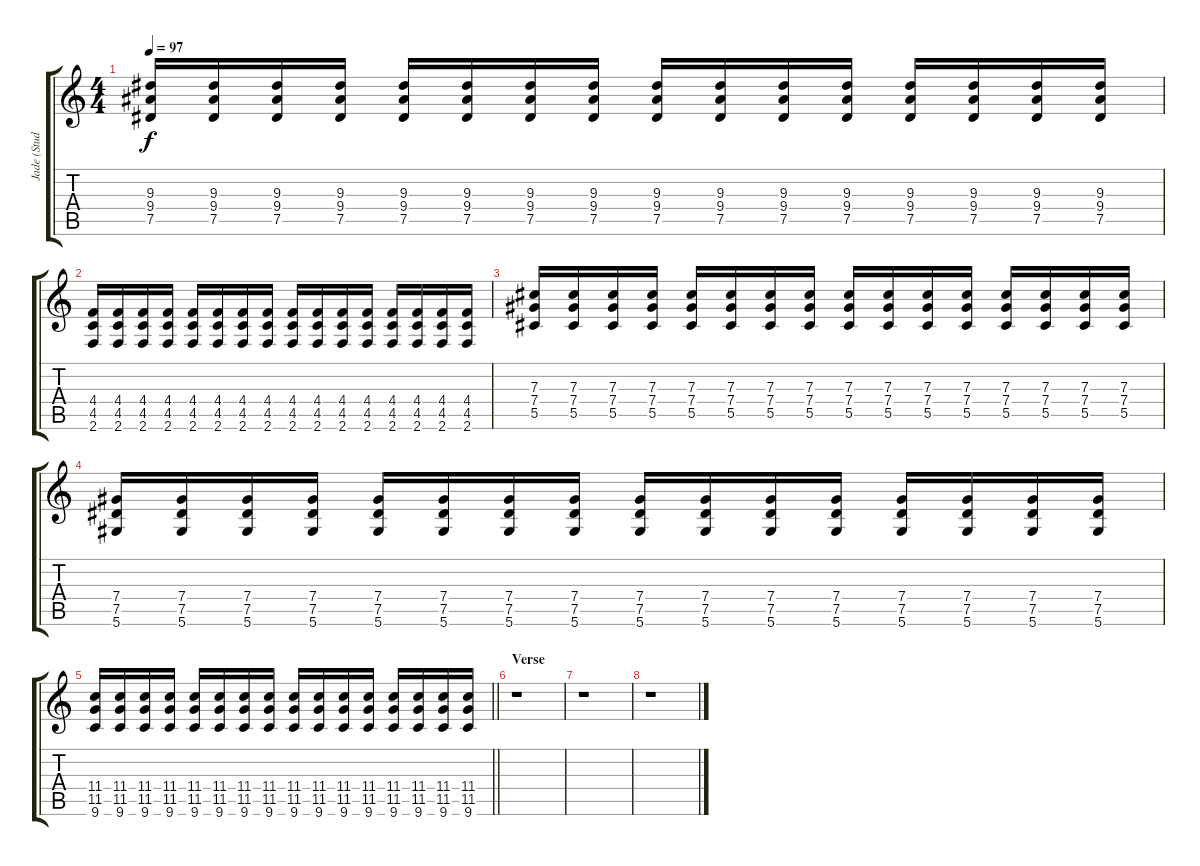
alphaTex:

\track ("Jade (Studio)" "Jade (Stud") {instrument distortionguitar}
\staff {score tabs}
\tuning (Eb4 Bb3 Gb3 Db3 Ab2 Eb2) {hide}
\ts (4 4)
\tempo 97
\clef g2
\ks c
(9.3 9.4 7.5).16{dy f} (9.3 9.4 7.5).16 (9.3 9.4 7.5).16 (9.3 9.4 7.5).16 (9.3 9.4 7.5).16 (9.3 9.4 7.5).16 (9.3 9.4 7.5).16 (9.3 9.4 7.5).16 (9.3 9.4 7.5).16 (9.3 9.4 7.5).16 (9.3 9.4 7.5).16 (9.3 9.4 7.5).16 (9.3 9.4 7.5).16 (9.3 9.4 7.5).16 (9.3 9.4 7.5).16 (9.3 9.4 7.5).16 |
(4.4 4.5 2.6).16 (4.4 4.5 2.6).16 (4.4 4.5 2.6).16 (4.4 4.5 2.6).16 (4.4 4.5 2.6).16 (4.4 4.5 2.6).16 (4.4 4.5 2.6).16 (4.4 4.5 2.6).16 (4.4 4.5 2.6).16 (4.4 4.5 2.6).16 (4.4 4.5 2.6).16 (4.4 4.5 2.6).16 (4.4 4.5 2.6).16 (4.4 4.5 2.6).16 (4.4 4.5 2.6).16 (4.4 4.5 2.6).16 |
(7.3 7.4 5.5).16 (7.3 7.4 5.5).16 (7.3 7.4 5.5).16 (7.3 7.4 5.5).16 (7.3 7.4 5.5).16 (7.3 7.4 5.5).16 (7.3 7.4 5.5).16 (7.3 7.4 5.5).16 (7.3 7.4 5.5).16 (7.3 7.4 5.5).16 (7.3 7.4 5.5).16 (7.3 7.4 5.5).16 (7.3 7.4 5.5).16 (7.3 7.4 5.5).16 (7.3 7.4 5.5).16 (7.3 7.4 5.5).16 |
(7.4 7.5 5.6).16 (7.4 7.5 5.6).16 (7.4 7.5 5.6).16 (7.4 7.5 5.6).16 (7.4 7.5 5.6).16 (7.4 7.5 5.6).16 (7.4 7.5 5.6).16 (7.4 7.5 5.6).16 (7.4 7.5 5.6).16 (7.4 7.5 5.6).16 (7.4 7.5 5.6).16 (7.4 7.5 5.6).16 (7.4 7.5 5.6).16 (7.4 7.5 5.6).16 (7.4 7.5 5.6).16 (7.4 7.5 5.6).16 |
\barLineRight lightlight
(11.4 11.5 9.6).16 (11.4 11.5 9.6).16 (11.4 11.5 9.6).16 (11.4 11.5 9.6).16 (11.4 11.5 9.6).16 (11.4 11.5 9.6).16 (11.4 11.5 9.6).16 (11.4 11.5 9.6).16 (11.4 11.5 9.6).16 (11.4 11.5 9.6).16 (11.4 11.5 9.6).16 (11.4 11.5 9.6).16 (11.4 11.5 9.6).16 (11.4 11.5 9.6).16 (11.4 11.5 9.6).16 (11.4 11.5 9.6).16 |
\section ("" "Verse")
r.1 |
r.1 |
r.1
